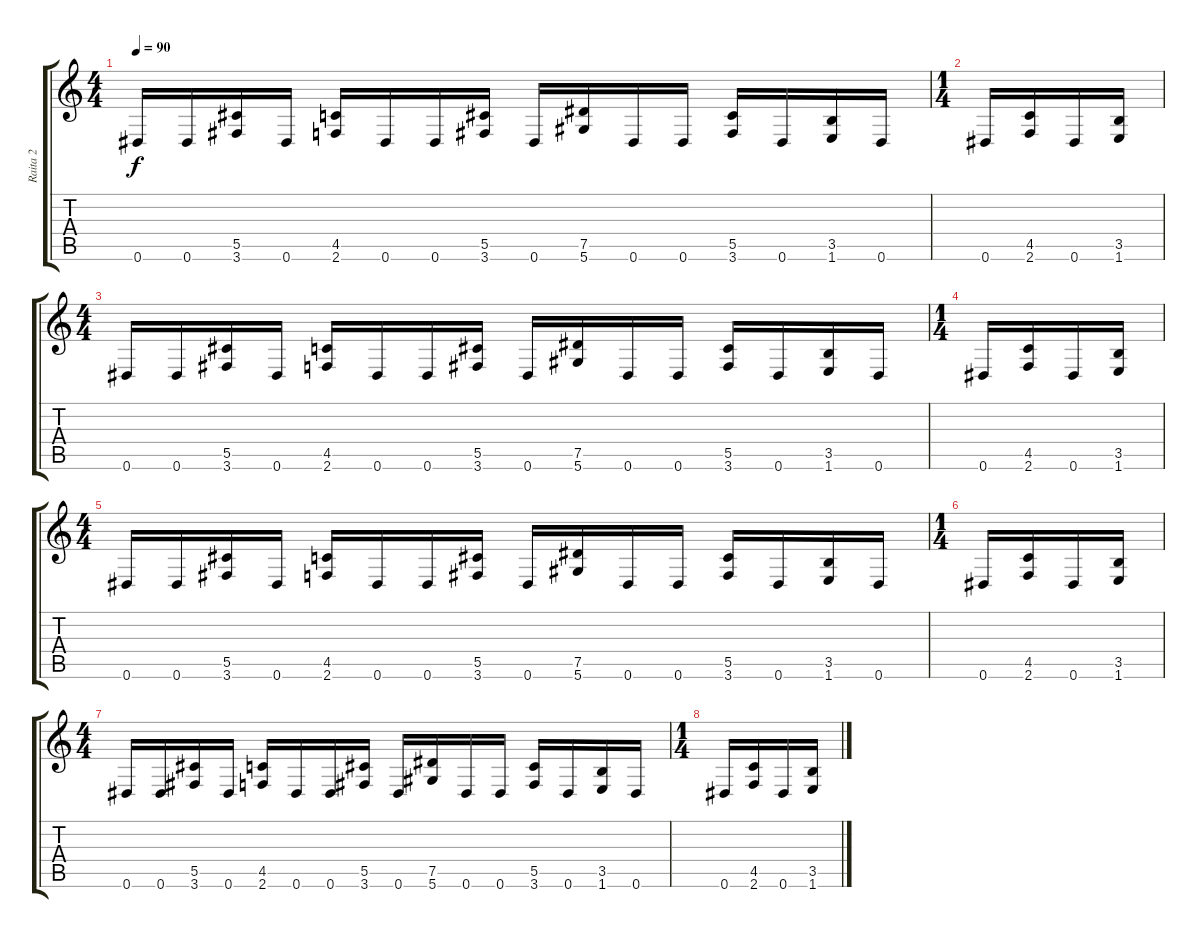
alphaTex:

\track ("Raita 2" "Raita 2") {instrument overdrivenguitar}
\staff {score tabs}
\tuning (Eb4 Bb3 Gb3 Db3 Ab2 Eb2) {hide}
\ts (4 4)
\tempo 90
\clef g2
\ks c
0.6.16{dy f} 0.6.16 (5.5 3.6).16 0.6.16 (4.5 2.6).16 0.6.16 0.6.16 (5.5 3.6).16 0.6.16 (7.5 5.6).16 0.6.16 0.6.16 (5.5 3.6).16 0.6.16 (3.5 1.6).16 0.6.16 |
\ts (1 4)
0.6.16 (4.5 2.6).16 0.6.16 (3.5 1.6).16 |
\ts (4 4)
0.6.16 0.6.16 (5.5 3.6).16 0.6.16 (4.5 2.6).16 0.6.16 0.6.16 (5.5 3.6).16 0.6.16 (7.5 5.6).16 0.6.16 0.6.16 (5.5 3.6).16 0.6.16 (3.5 1.6).16 0.6.16 |
\ts (1 4)
0.6.16 (4.5 2.6).16 0.6.16 (3.5 1.6).16 |
\ts (4 4)
0.6.16 0.6.16 (5.5 3.6).16 0.6.16 (4.5 2.6).16 0.6.16 0.6.16 (5.5 3.6).16 0.6.16 (7.5 5.6).16 0.6.16 0.6.16 (5.5 3.6).16 0.6.16 (3.5 1.6).16 0.6.16 |
\ts (1 4)
0.6.16 (4.5 2.6).16 0.6.16 (3.5 1.6).16 |
\ts (4 4)
0.6.16 0.6.16 (5.5 3.6).16 0.6.16 (4.5 2.6).16 0.6.16 0.6.16 (5.5 3.6).16 0.6.16 (7.5 5.6).16 0.6.16 0.6.16 (5.5 3.6).16 0.6.16 (3.5 1.6).16 0.6.16 |
\ts (1 4)
0.6.16 (4.5 2.6).16 0.6.16 (3.5 1.6).16
